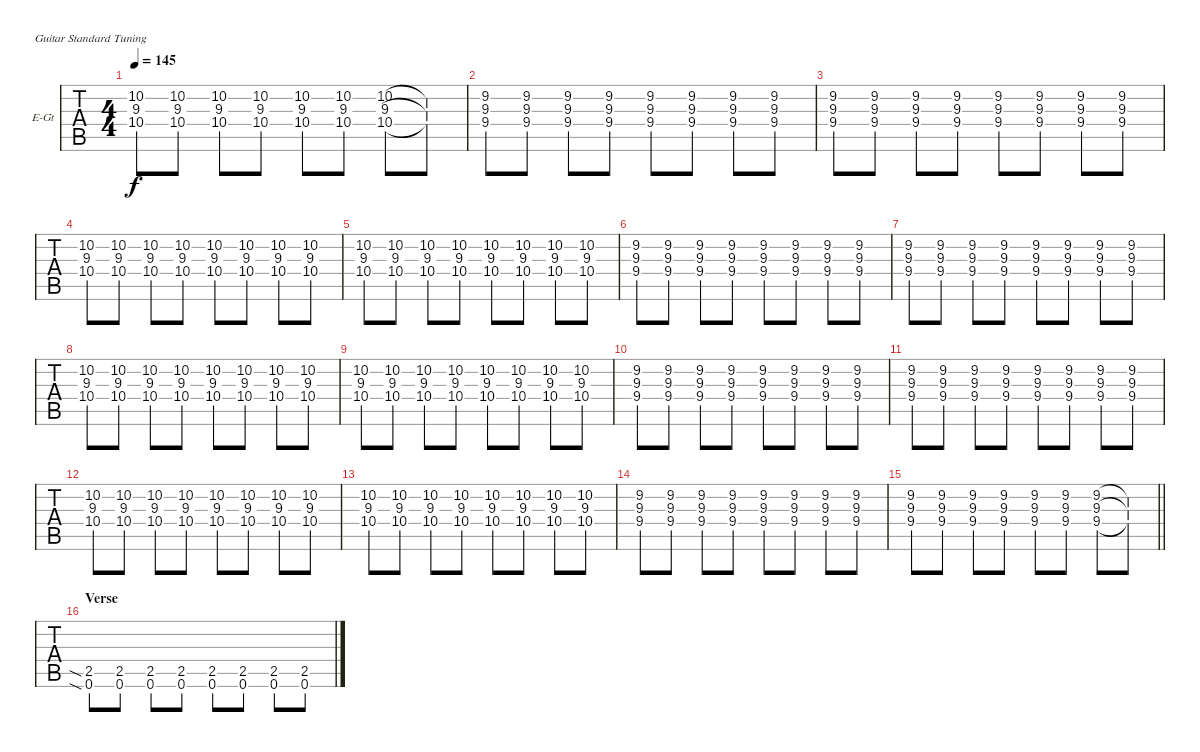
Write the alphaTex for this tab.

\bracketExtendMode groupsimilarinstruments
\firstSystemTrackNameOrientation horizontal
\otherSystemsTrackNameOrientation horizontal
\track ("Albert" "E-Gt") {instrument electricguitarjazz}
\staff {tabs}
\tuning (E4 B3 G3 D3 A2 E2)
\ts (4 4)
\tempo 145
\clef g2
\ks c
(10.2 9.3 10.4).8{dy f} (10.2 9.3 10.4).8 (10.2 9.3 10.4).8 (10.2 9.3 10.4).8 (10.2 9.3 10.4).8 (10.2 9.3 10.4).8 (10.2 9.3 10.4).8 (10.2{t} 9.3{t} 10.4{t}).8 |
(9.2 9.3 9.4).8 (9.2 9.3 9.4).8 (9.2 9.3 9.4).8 (9.2 9.3 9.4).8 (9.2 9.3 9.4).8 (9.2 9.3 9.4).8 (9.2 9.3 9.4).8 (9.2 9.3 9.4).8 |
(9.2 9.3 9.4).8 (9.2 9.3 9.4).8 (9.2 9.3 9.4).8 (9.2 9.3 9.4).8 (9.2 9.3 9.4).8 (9.2 9.3 9.4).8 (9.2 9.3 9.4).8 (9.2 9.3 9.4).8 |
(10.2 9.3 10.4).8 (10.2 9.3 10.4).8 (10.2 9.3 10.4).8 (10.2 9.3 10.4).8 (10.2 9.3 10.4).8 (10.2 9.3 10.4).8 (10.2 9.3 10.4).8 (10.2 9.3 10.4).8 |
(10.2 9.3 10.4).8 (10.2 9.3 10.4).8 (10.2 9.3 10.4).8 (10.2 9.3 10.4).8 (10.2 9.3 10.4).8 (10.2 9.3 10.4).8 (10.2 9.3 10.4).8 (10.2 9.3 10.4).8 |
(9.2 9.3 9.4).8 (9.2 9.3 9.4).8 (9.2 9.3 9.4).8 (9.2 9.3 9.4).8 (9.2 9.3 9.4).8 (9.2 9.3 9.4).8 (9.2 9.3 9.4).8 (9.2 9.3 9.4).8 |
(9.2 9.3 9.4).8 (9.2 9.3 9.4).8 (9.2 9.3 9.4).8 (9.2 9.3 9.4).8 (9.2 9.3 9.4).8 (9.2 9.3 9.4).8 (9.2 9.3 9.4).8 (9.2 9.3 9.4).8 |
(10.2 9.3 10.4).8 (10.2 9.3 10.4).8 (10.2 9.3 10.4).8 (10.2 9.3 10.4).8 (10.2 9.3 10.4).8 (10.2 9.3 10.4).8 (10.2 9.3 10.4).8 (10.2 9.3 10.4).8 |
(10.2 9.3 10.4).8 (10.2 9.3 10.4).8 (10.2 9.3 10.4).8 (10.2 9.3 10.4).8 (10.2 9.3 10.4).8 (10.2 9.3 10.4).8 (10.2 9.3 10.4).8 (10.2 9.3 10.4).8 |
(9.2 9.3 9.4).8 (9.2 9.3 9.4).8 (9.2 9.3 9.4).8 (9.2 9.3 9.4).8 (9.2 9.3 9.4).8 (9.2 9.3 9.4).8 (9.2 9.3 9.4).8 (9.2 9.3 9.4).8 |
(9.2 9.3 9.4).8 (9.2 9.3 9.4).8 (9.2 9.3 9.4).8 (9.2 9.3 9.4).8 (9.2 9.3 9.4).8 (9.2 9.3 9.4).8 (9.2 9.3 9.4).8 (9.2 9.3 9.4).8 |
(10.2 9.3 10.4).8 (10.2 9.3 10.4).8 (10.2 9.3 10.4).8 (10.2 9.3 10.4).8 (10.2 9.3 10.4).8 (10.2 9.3 10.4).8 (10.2 9.3 10.4).8 (10.2 9.3 10.4).8 |
(10.2 9.3 10.4).8 (10.2 9.3 10.4).8 (10.2 9.3 10.4).8 (10.2 9.3 10.4).8 (10.2 9.3 10.4).8 (10.2 9.3 10.4).8 (10.2 9.3 10.4).8 (10.2 9.3 10.4).8 |
(9.2 9.3 9.4).8 (9.2 9.3 9.4).8 (9.2 9.3 9.4).8 (9.2 9.3 9.4).8 (9.2 9.3 9.4).8 (9.2 9.3 9.4).8 (9.2 9.3 9.4).8 (9.2 9.3 9.4).8 |
\barLineRight lightlight
(9.2 9.3 9.4).8 (9.2 9.3 9.4).8 (9.2 9.3 9.4).8 (9.2 9.3 9.4).8 (9.2 9.3 9.4).8 (9.2 9.3 9.4).8 (9.2 9.3 9.4).8 (9.2{t} 9.3{t} 9.4{t}).8 |
\section ("" "Verse")
(2.5{sia} 0.6{sia}).8 (2.5 0.6).8 (2.5 0.6).8 (2.5 0.6).8 (2.5 0.6).8 (2.5 0.6).8 (2.5 0.6).8 (2.5 0.6).8
